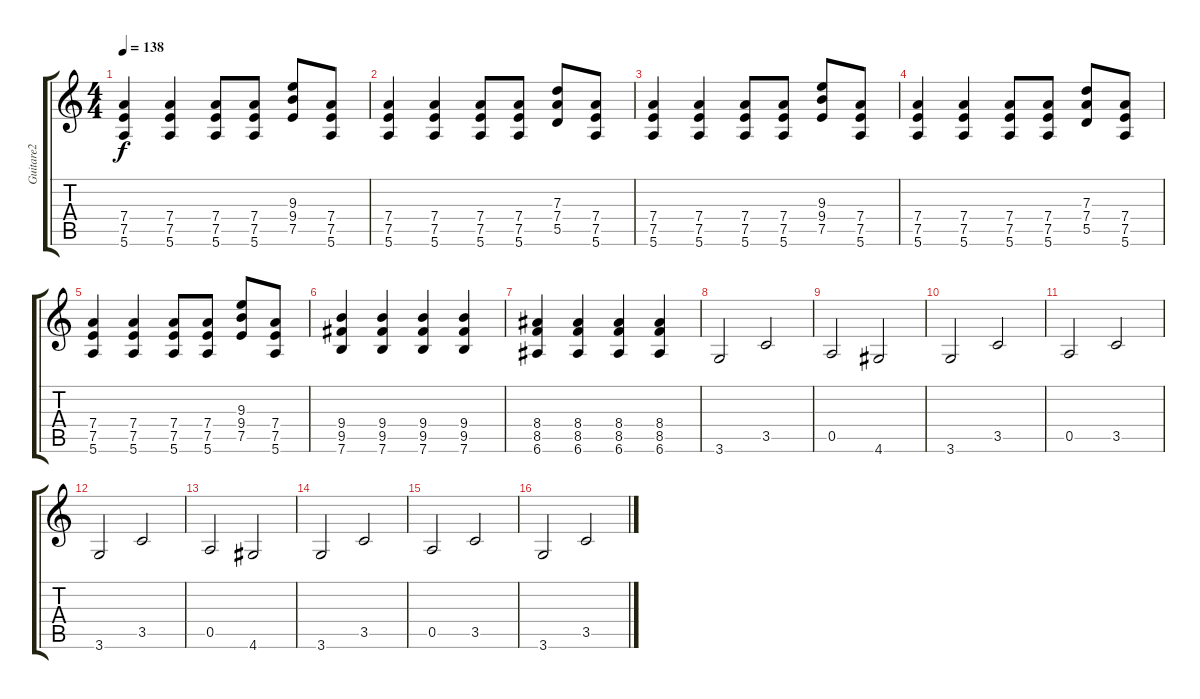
\track ("Guitare2" "Guitare2") {instrument distortionguitar}
\staff {score tabs}
\tuning (E4 B3 G3 D3 A2 E2) {hide}
\ts (4 4)
\tempo 138
\clef g2
\ks c
(7.4 7.5 5.6).4{dy f} (7.4 7.5 5.6).4 (7.4 7.5 5.6).8 (7.4 7.5 5.6).8 (9.3 9.4 7.5).8 (7.4 7.5 5.6).8 |
(7.4 7.5 5.6).4 (7.4 7.5 5.6).4 (7.4 7.5 5.6).8 (7.4 7.5 5.6).8 (7.3 7.4 5.5).8 (7.4 7.5 5.6).8 |
(7.4 7.5 5.6).4 (7.4 7.5 5.6).4 (7.4 7.5 5.6).8 (7.4 7.5 5.6).8 (9.3 9.4 7.5).8 (7.4 7.5 5.6).8 |
(7.4 7.5 5.6).4 (7.4 7.5 5.6).4 (7.4 7.5 5.6).8 (7.4 7.5 5.6).8 (7.3 7.4 5.5).8 (7.4 7.5 5.6).8 |
(7.4 7.5 5.6).4 (7.4 7.5 5.6).4 (7.4 7.5 5.6).8 (7.4 7.5 5.6).8 (9.3 9.4 7.5).8 (7.4 7.5 5.6).8 |
(9.4 9.5 7.6).4 (9.4 9.5 7.6).4 (9.4 9.5 7.6).4 (9.4 9.5 7.6).4 |
(8.4 8.5 6.6).4 (8.4 8.5 6.6).4 (8.4 8.5 6.6).4 (8.4 8.5 6.6).4 |
3.6.2{volume 8} 3.5.2 |
0.5.2 4.6.2 |
3.6.2 3.5.2 |
0.5.2 3.5.2 |
3.6.2 3.5.2 |
0.5.2 4.6.2 |
3.6.2 3.5.2 |
0.5.2 3.5.2 |
3.6.2 3.5.2
